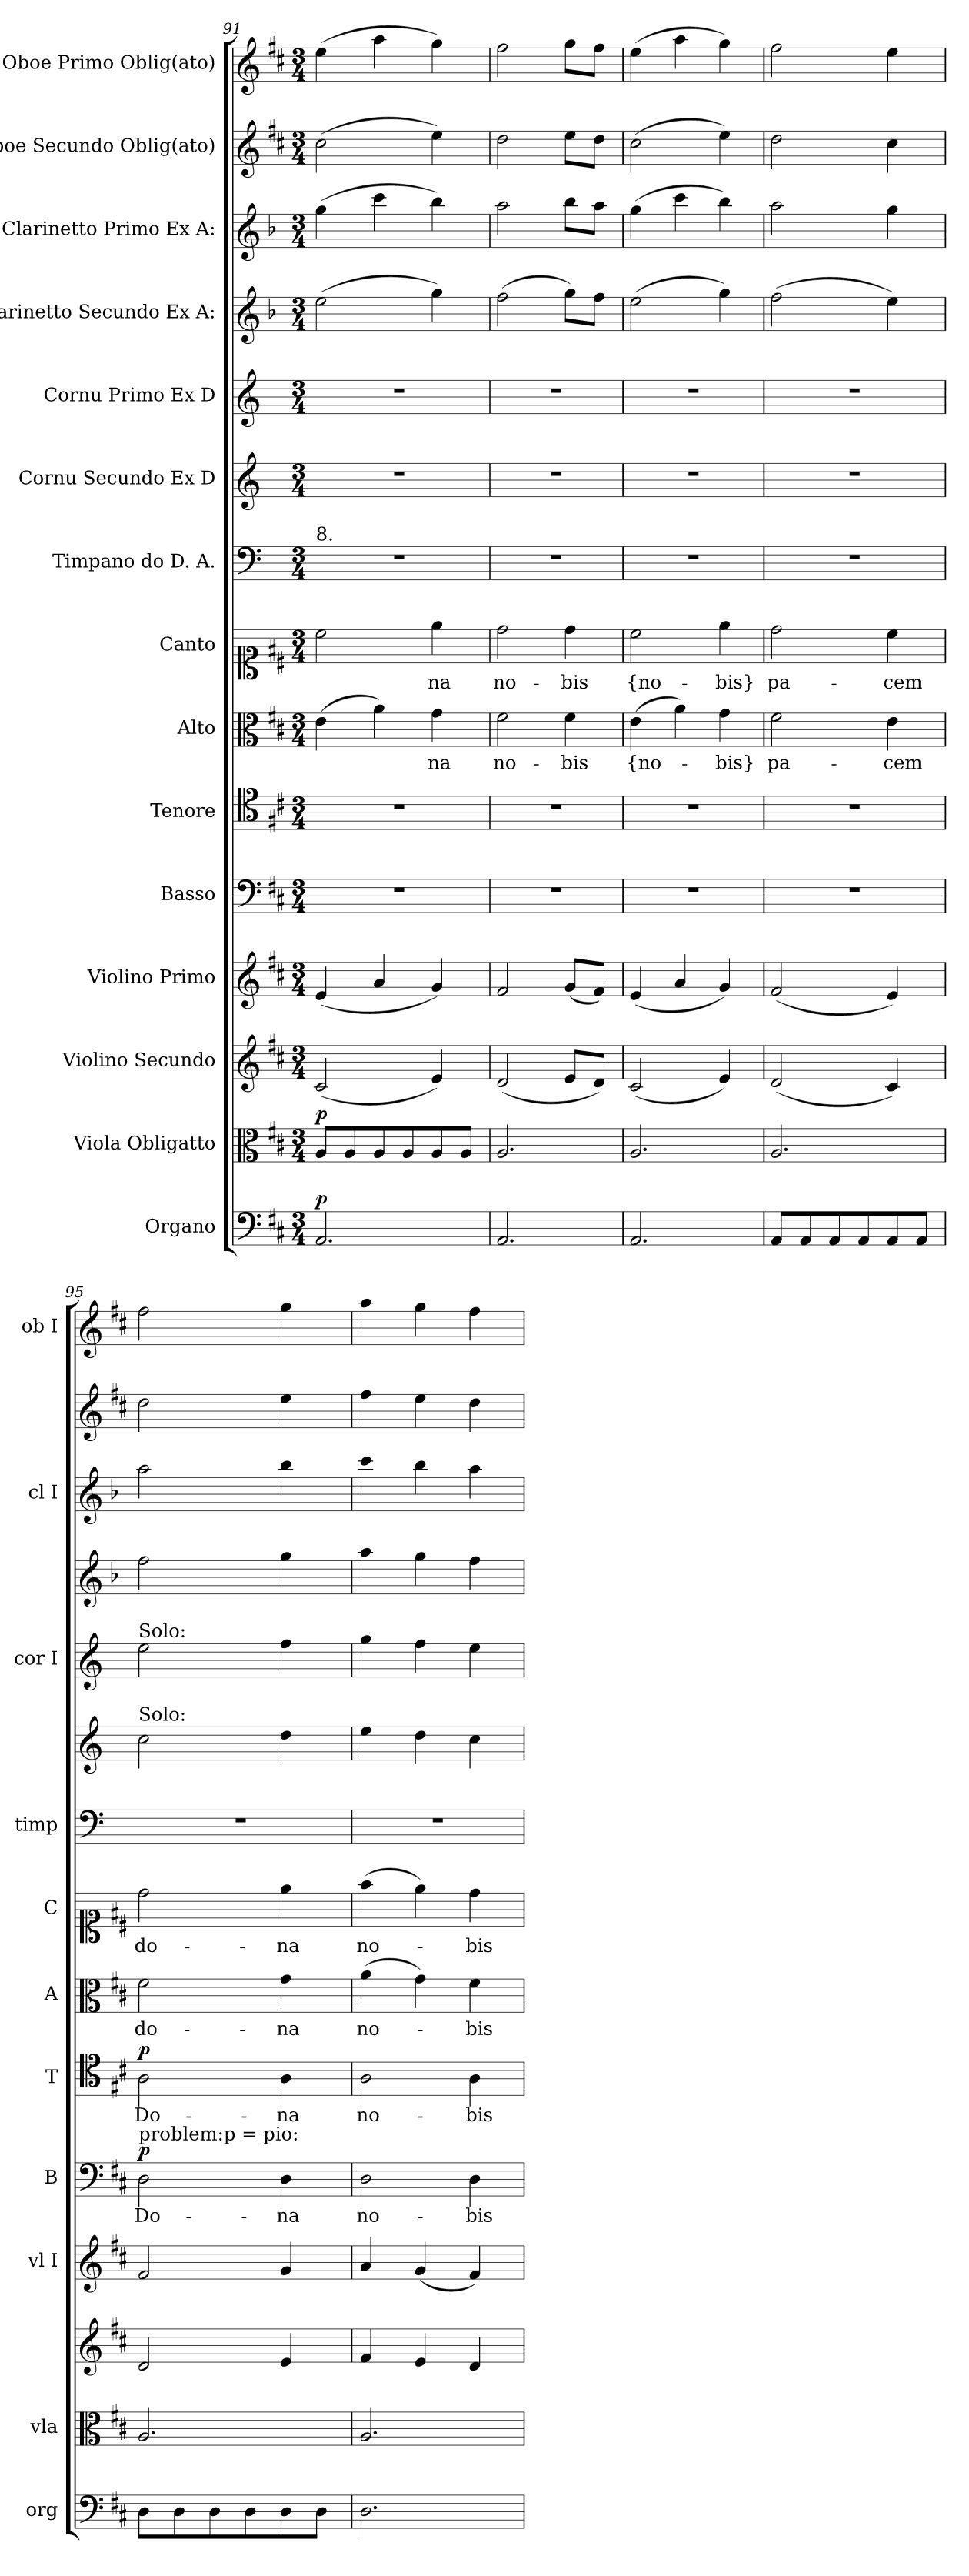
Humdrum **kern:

**kern	**dynam	**kern	**dynam	**kern	**kern	**kern	**text	**dynam	**kern	**text	**dynam	**kern	**text	**kern	**text	**kern	**kern	**kern	**kern	**kern	**kern	**kern
*part15	*part15	*part14	*part14	*part13	*part12	*part11	*part11	*part11	*part10	*part10	*part10	*part9	*part9	*part8	*part8	*part7	*part6	*part5	*part4	*part3	*part2	*part1
*staff15	*staff15	*staff14	*staff14	*staff13	*staff12	*staff11	*staff11	*staff11	*staff10	*staff10	*staff10	*staff9	*staff9	*staff8	*staff8	*staff7	*staff6	*staff5	*staff4	*staff3	*staff2	*staff1
*I"Organo	*	*I"Viola Obligatto	*	*I"Violino Secundo	*I"Violino Primo	*I"Basso	*	*	*I"Tenore	*	*	*I"Alto	*	*I"Canto	*	*I"Timpano do D. A.	*I"Cornu Secundo Ex D	*I"Cornu Primo Ex D	*I"Clarinetto Secundo Ex A:	*I"Clarinetto Primo Ex A:	*I"Oboe Secundo Oblig(ato)	*I"Oboe Primo Oblig(ato)
*I'org	*	*I'vla	*	*	*I'vl I	*I'B	*	*	*I'T	*	*	*I'A	*	*I'C	*	*I'timp	*	*I'cor I	*	*I'cl I	*	*I'ob I
*clefF4	*	*clefC3	*	*clefG2	*clefG2	*clefF4	*	*	*clefC4	*	*	*clefC3	*	*clefC1	*	*clefF4	*clefG2	*clefG2	*clefG2	*clefG2	*clefG2	*clefG2
*	*	*	*	*	*	*	*	*	*	*	*	*	*	*	*	*	*ITrd6c10	*ITrd6c10	*ITrd2c3	*ITrd2c3	*	*
*k[f#c#]	*	*k[f#c#]	*	*k[f#c#]	*k[f#c#]	*k[f#c#]	*	*	*k[f#c#]	*	*	*k[f#c#]	*	*k[f#c#]	*	*k[]	*k[f#c#]	*k[f#c#]	*k[f#c#]	*k[f#c#]	*k[f#c#]	*k[f#c#]
*D:	*	*D:	*	*D:	*D:	*D:	*	*	*D:	*	*	*D:	*	*D:	*	*	*D:	*D:	*D:	*D:	*D:	*D:
*M3/4	*	*M3/4	*	*M3/4	*M3/4	*M3/4	*	*	*M3/4	*	*	*M3/4	*	*M3/4	*	*M3/4	*M3/4	*M3/4	*M3/4	*M3/4	*M3/4	*M3/4
=91	=91	=91	=91	=91	=91	=91	=91	=91	=91	=91	=91	=91	=91	=91	=91	=91	=91	=91	=91	=91	=91	=91
!	!	!	!	!	!	!	!	!	!	!	!	!	!	!	!	!LO:TX:a:t=8.	!	!	!	!	!	!
!	!LO:DY:a	!	!LO:DY:a	!	!	!	!	!	!	!	!	!	!	!	!	!	!	!	!	!	!	!
2.AA/	p	8A/L	p	(2c#/	(4e/	2.r	.	.	2.r	.	.	(4e\	.	2cc#\	.	2.r	2.r	2.r	(2cc#\	(4ee\	(2cc#\	(4ee\
.	.	8A/	.	.	.	.	.	.	.	.	.	.	.	.	.	.	.	.	.	.	.	.
.	.	8A/	.	.	4a/	.	.	.	.	.	.	4a\)	.	.	.	.	.	.	.	4aa\	.	4aa\
.	.	8A/	.	.	.	.	.	.	.	.	.	.	.	.	.	.	.	.	.	.	.	.
.	.	8A/	.	4e/)	4g/)	.	.	.	.	.	.	4g\	-na	4ee\	-na	.	.	.	4ee\)	4gg\)	4ee\)	4gg\)
.	.	8A/J	.	.	.	.	.	.	.	.	.	.	.	.	.	.	.	.	.	.	.	.
=92	=92	=92	=92	=92	=92	=92	=92	=92	=92	=92	=92	=92	=92	=92	=92	=92	=92	=92	=92	=92	=92	=92
2.AA/	.	2.A/	.	(2d/	2f#/	2.r	.	.	2.r	.	.	2f#\	no-	2dd\	no-	2.r	2.r	2.r	(2dd\	2ff#\	2dd\	2ff#\
.	.	.	.	8e/L	(8g/L	.	.	.	.	.	.	4f#\	-bis	4dd\	-bis	.	.	.	8ee\L)	8gg\L	8ee\L	8gg\L
.	.	.	.	8d/J)	8f#/J)	.	.	.	.	.	.	.	.	.	.	.	.	.	8dd\J	8ff#\J	8dd\J	8ff#\J
=93	=93	=93	=93	=93	=93	=93	=93	=93	=93	=93	=93	=93	=93	=93	=93	=93	=93	=93	=93	=93	=93	=93
2.AA/	.	2.A/	.	(2c#/	(4e/	2.r	.	.	2.r	.	.	(4e\	{no-	2cc#\	{no-	2.r	2.r	2.r	(2cc#\	(4ee\	(2cc#\	(4ee\
.	.	.	.	.	4a/	.	.	.	.	.	.	4a\)	.	.	.	.	.	.	.	4aa\	.	4aa\
.	.	.	.	4e/)	4g/)	.	.	.	.	.	.	4g\	-bis}	4ee\	-bis}	.	.	.	4ee\)	4gg\)	4ee\)	4gg\)
=94	=94	=94	=94	=94	=94	=94	=94	=94	=94	=94	=94	=94	=94	=94	=94	=94	=94	=94	=94	=94	=94	=94
8AA/L	.	2.A/	.	(2d/	(2f#/	2.r	.	.	2.r	.	.	2f#\	pa-	2dd\	pa-	2.r	2.r	2.r	(2dd\	2ff#\	2dd\	2ff#\
8AA/	.	.	.	.	.	.	.	.	.	.	.	.	.	.	.	.	.	.	.	.	.	.
8AA/	.	.	.	.	.	.	.	.	.	.	.	.	.	.	.	.	.	.	.	.	.	.
8AA/	.	.	.	.	.	.	.	.	.	.	.	.	.	.	.	.	.	.	.	.	.	.
8AA/	.	.	.	4c#/)	4e/)	.	.	.	.	.	.	4e\	-cem	4cc#\	-cem	.	.	.	4cc#\)	4ee\	4cc#\	4ee\
8AA/J	.	.	.	.	.	.	.	.	.	.	.	.	.	.	.	.	.	.	.	.	.	.
=95	=95	=95	=95	=95	=95	=95	=95	=95	=95	=95	=95	=95	=95	=95	=95	=95	=95	=95	=95	=95	=95	=95
!	!	!	!	!	!	!	!	!	!	!	!	!	!	!	!	!	!	!LO:TX:a:t=Solo&colon;	!	!	!	!
!	!	!	!	!	!	!	!	!	!	!	!	!	!	!	!	!	!LO:TX:a:t=Solo&colon;	!	!	!	!	!
!	!	!	!	!	!	!LO:TX:a:t=problem&colon;p = pio&colon;	!	!	!	!	!	!	!	!	!	!	!	!	!	!	!	!
!	!	!	!	!	!	!	!	!LO:DY:a	!	!	!LO:DY:a	!	!	!	!	!	!	!	!	!	!	!
8D\L	.	2.A/	.	2d/	2f#/	2D\	Do-	p	2A\	Do-	p	2f#\	do-	2dd\	do-	2.r	2d\	2f#\	2dd\	2ff#\	2dd\	2ff#\
8D\	.	.	.	.	.	.	.	.	.	.	.	.	.	.	.	.	.	.	.	.	.	.
8D\	.	.	.	.	.	.	.	.	.	.	.	.	.	.	.	.	.	.	.	.	.	.
8D\	.	.	.	.	.	.	.	.	.	.	.	.	.	.	.	.	.	.	.	.	.	.
8D\	.	.	.	4e/	4g/	4D\	-na	.	4A\	-na	.	4g\	-na	4ee\	-na	.	4e\	4g\	4ee\	4gg\	4ee\	4gg\
8D\J	.	.	.	.	.	.	.	.	.	.	.	.	.	.	.	.	.	.	.	.	.	.
=96	=96	=96	=96	=96	=96	=96	=96	=96	=96	=96	=96	=96	=96	=96	=96	=96	=96	=96	=96	=96	=96	=96
2.D\	.	2.A/	.	4f#/	4a/	2D\	no-	.	2A\	no-	.	(4a\	no-	(4ff#\	no-	2.r	4f#\	4a\	4ff#\	4aa\	4ff#\	4aa\
.	.	.	.	4e/	(4g/	.	.	.	.	.	.	4g\)	.	4ee\)	.	.	4e\	4g\	4ee\	4gg\	4ee\	4gg\
.	.	.	.	4d/	4f#/)	4D\	-bis	.	4A\	-bis	.	4f#\	-bis	4dd\	-bis	.	4d\	4f#\	4dd\	4ff#\	4dd\	4ff#\
=	=	=	=	=	=	=	=	=	=	=	=	=	=	=	=	=	=	=	=	=	=	=
*-	*-	*-	*-	*-	*-	*-	*-	*-	*-	*-	*-	*-	*-	*-	*-	*-	*-	*-	*-	*-	*-	*-
